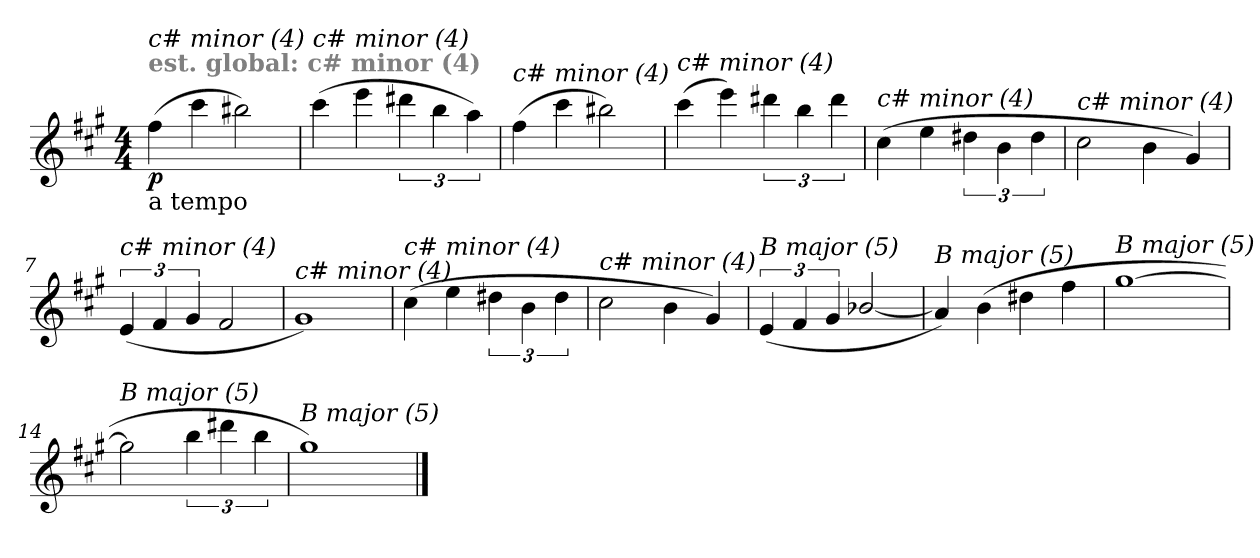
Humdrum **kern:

**kern	**dynam
*part1	*part1
*staff1	*staff1
*clefG2	*
*k[f#c#g#]	*
*A:	*
*M4/4	*
=1	=1
!LO:TX:b:t=a tempo	!
!LO:TX:a:B:color=#808080:t=est. global&colon; c# minor (4)	!
!LO:TX:i:t=c# minor (4)	!
!	!LO:DY:b
(>4ff#\	p
4ccc#\	.
2bb#X\)	.
=2	=2
!LO:TX:i:t=c# minor (4)	!
(>4ccc#\	.
4eee\	.
6ddd#X\	.
6bb\	.
6aa\)	.
=3	=3
!LO:TX:i:t=c# minor (4)	!
(>4ff#\	.
4ccc#\	.
2bb#X\)	.
=4	=4
!LO:TX:i:t=c# minor (4)	!
(>4ccc#\	.
4eee\)	.
6ddd#X\	.
6bb\	.
6ddd#\	.
=5	=5
!LO:TX:i:t=c# minor (4)	!
(>4cc#\	.
4ee\	.
6dd#X\	.
6b\	.
6dd#\	.
!!LO:LB:g=z
=6	=6
!LO:TX:i:t=c# minor (4)	!
2cc#\	.
4b\	.
4g#/)	.
=7	=7
!LO:TX:i:t=c# minor (4)	!
(<6e/	.
6f#/	.
6g#/	.
2f#/	.
=8	=8
!LO:TX:i:t=c# minor (4)	!
1g#)	.
=9	=9
!LO:TX:i:t=c# minor (4)	!
(>4cc#\	.
4ee\	.
6dd#X\	.
6b\	.
6dd#\	.
=10	=10
!LO:TX:i:t=c# minor (4)	!
2cc#\	.
4b\	.
4g#/)	.
=11	=11
!LO:TX:i:t=B major (5)	!
(<6e/	.
6f#/	.
6g#/	.
[2b-Xi/	.
!!LO:LB:g=z
=12	=12
!LO:TX:i:t=B major (5)	!
4a#/])	.
(>4b\	.
4dd#X\	.
4ff#\	.
=13	=13
!LO:TX:i:t=B major (5)	!
[1gg#	.
=14	=14
!LO:TX:i:t=B major (5)	!
2gg#\]	.
6bb\	.
6ddd#X\	.
6bb\	.
=15	=15
!LO:TX:i:t=B major (5)	!
1gg#)	.
==	==
*-	*-
